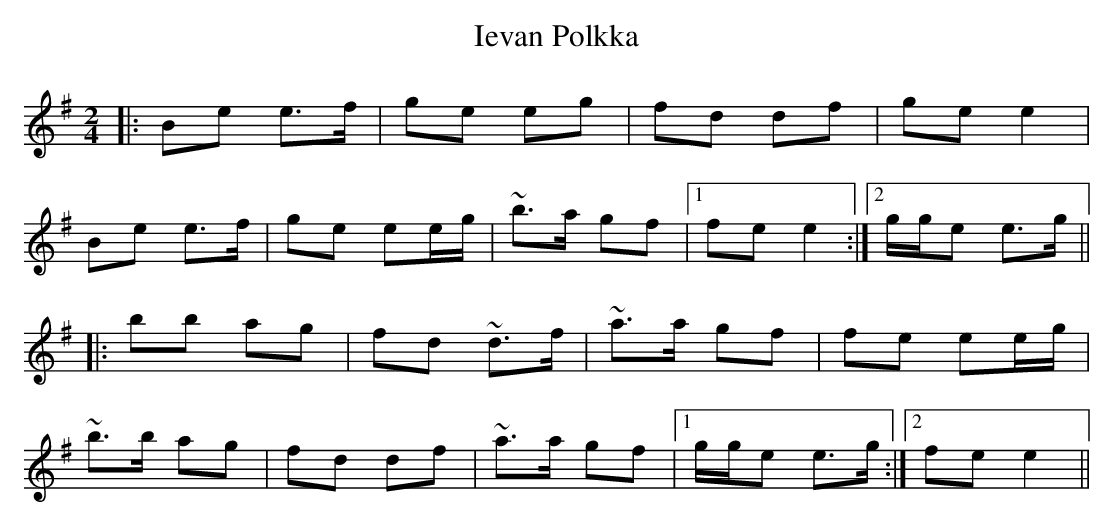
X:1
T: Ievan Polkka
M: 2/4
L: 1/8
K: Emin
|:Be e>f|ge eg|fd df|ge e2|
Be e>f|ge ee/2g/2|~b>a gf|1 fe e2:|2 g/2g/2e e>g||
|:bb ag|fd ~d>f|~a>a gf|fe ee/2g/2|
~b>b ag|fd df|~a>a gf|1 g/2g/2e e>g:|2 fe e2||
